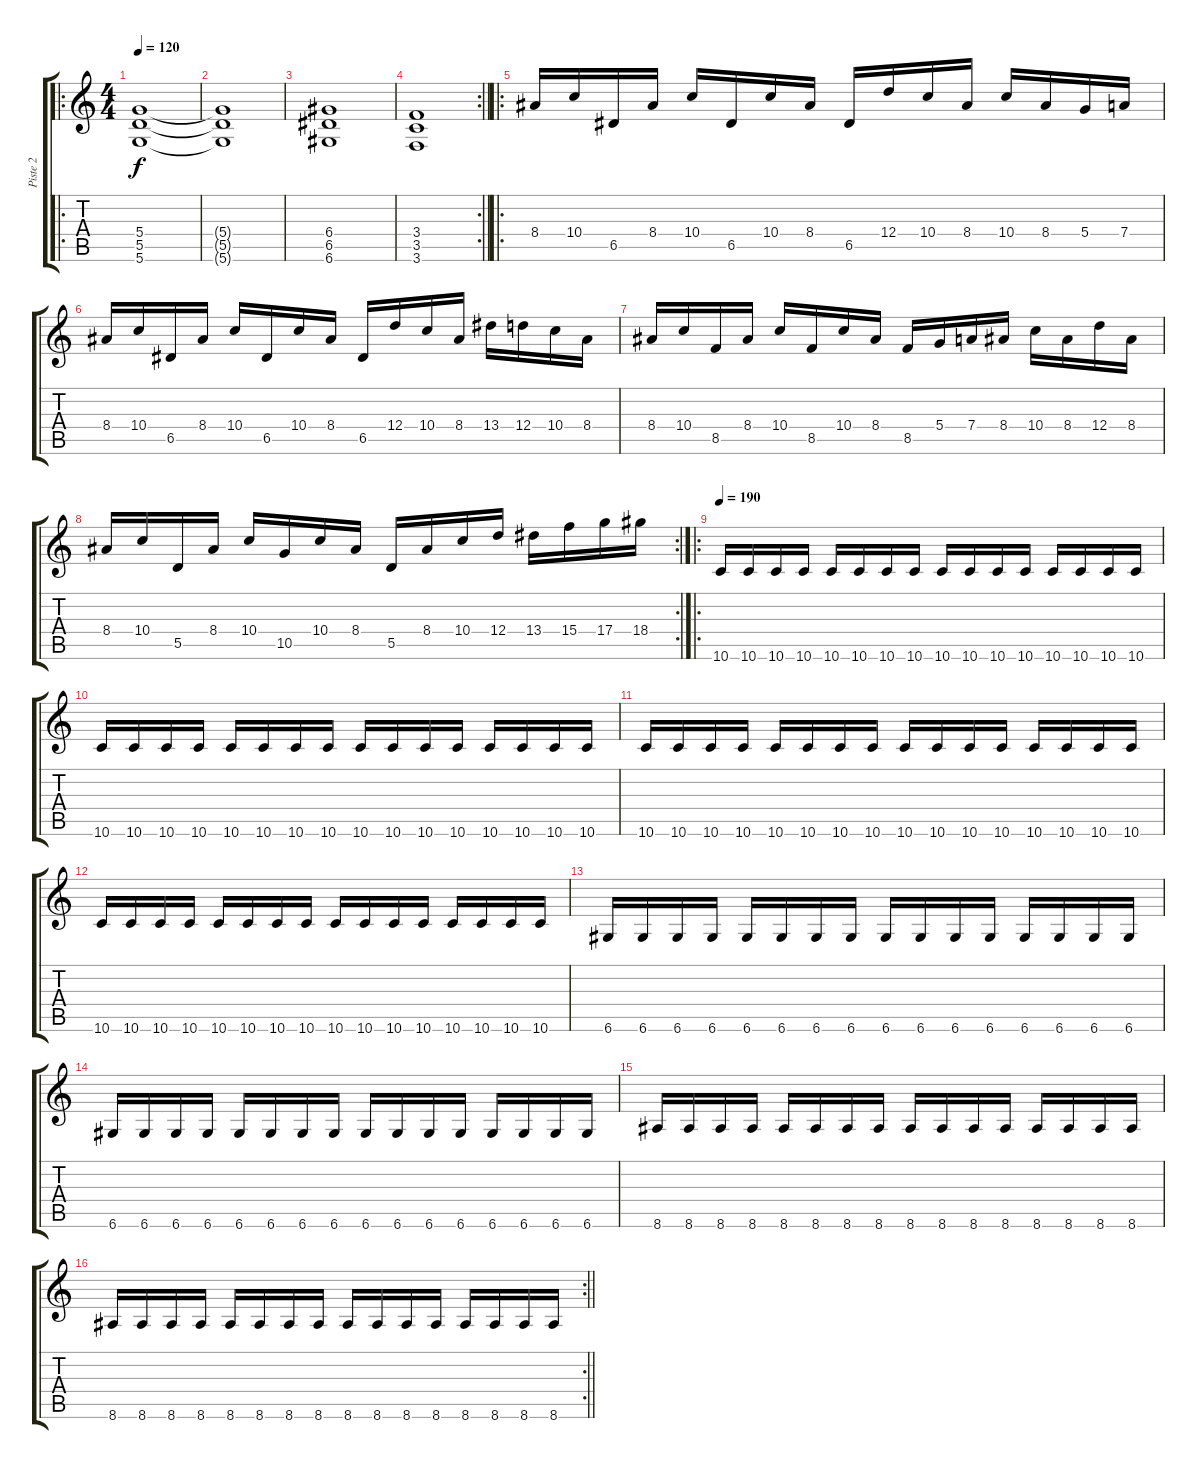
\track ("Piste 2" "Piste 2") {instrument distortionguitar}
\staff {score tabs}
\tuning (E4 B3 G3 D3 A2 D2) {hide}
\ro
\ts (4 4)
\tempo 120
\clef g2
\ks c
(5.4 5.5 5.6).1{dy f} |
(5.4{t} 5.5{t} 5.6{t}).1 |
(6.4 6.5 6.6).1 |
\rc 2
\barLineRight lightlight
(3.4 3.5 3.6).1 |
\ro
8.4.16 10.4.16 6.5.16 8.4.16 10.4.16 6.5.16 10.4.16 8.4.16 6.5.16 12.4.16 10.4.16 8.4.16 10.4.16 8.4.16 5.4.16 7.4.16 |
8.4.16 10.4.16 6.5.16 8.4.16 10.4.16 6.5.16 10.4.16 8.4.16 6.5.16 12.4.16 10.4.16 8.4.16 13.4.16 12.4.16 10.4.16 8.4.16 |
8.4.16 10.4.16 8.5.16 8.4.16 10.4.16 8.5.16 10.4.16 8.4.16 8.5.16 5.4.16 7.4.16 8.4.16 10.4.16 8.4.16 12.4.16 8.4.16 |
\rc 2
8.4.16 10.4.16 5.5.16 8.4.16 10.4.16 10.5.16 10.4.16 8.4.16 5.5.16 8.4.16 10.4.16 12.4.16 13.4.16 15.4.16 17.4.16 18.4.16 |
\ro
\tempo 190
10.6.16 10.6.16 10.6.16 10.6.16 10.6.16 10.6.16 10.6.16 10.6.16 10.6.16 10.6.16 10.6.16 10.6.16 10.6.16 10.6.16 10.6.16 10.6.16 |
10.6.16 10.6.16 10.6.16 10.6.16 10.6.16 10.6.16 10.6.16 10.6.16 10.6.16 10.6.16 10.6.16 10.6.16 10.6.16 10.6.16 10.6.16 10.6.16 |
10.6.16 10.6.16 10.6.16 10.6.16 10.6.16 10.6.16 10.6.16 10.6.16 10.6.16 10.6.16 10.6.16 10.6.16 10.6.16 10.6.16 10.6.16 10.6.16 |
10.6.16 10.6.16 10.6.16 10.6.16 10.6.16 10.6.16 10.6.16 10.6.16 10.6.16 10.6.16 10.6.16 10.6.16 10.6.16 10.6.16 10.6.16 10.6.16 |
6.6.16 6.6.16 6.6.16 6.6.16 6.6.16 6.6.16 6.6.16 6.6.16 6.6.16 6.6.16 6.6.16 6.6.16 6.6.16 6.6.16 6.6.16 6.6.16 |
6.6.16 6.6.16 6.6.16 6.6.16 6.6.16 6.6.16 6.6.16 6.6.16 6.6.16 6.6.16 6.6.16 6.6.16 6.6.16 6.6.16 6.6.16 6.6.16 |
8.6.16 8.6.16 8.6.16 8.6.16 8.6.16 8.6.16 8.6.16 8.6.16 8.6.16 8.6.16 8.6.16 8.6.16 8.6.16 8.6.16 8.6.16 8.6.16 |
\rc 2
\barLineRight lightlight
8.6.16 8.6.16 8.6.16 8.6.16 8.6.16 8.6.16 8.6.16 8.6.16 8.6.16 8.6.16 8.6.16 8.6.16 8.6.16 8.6.16 8.6.16 8.6.16
